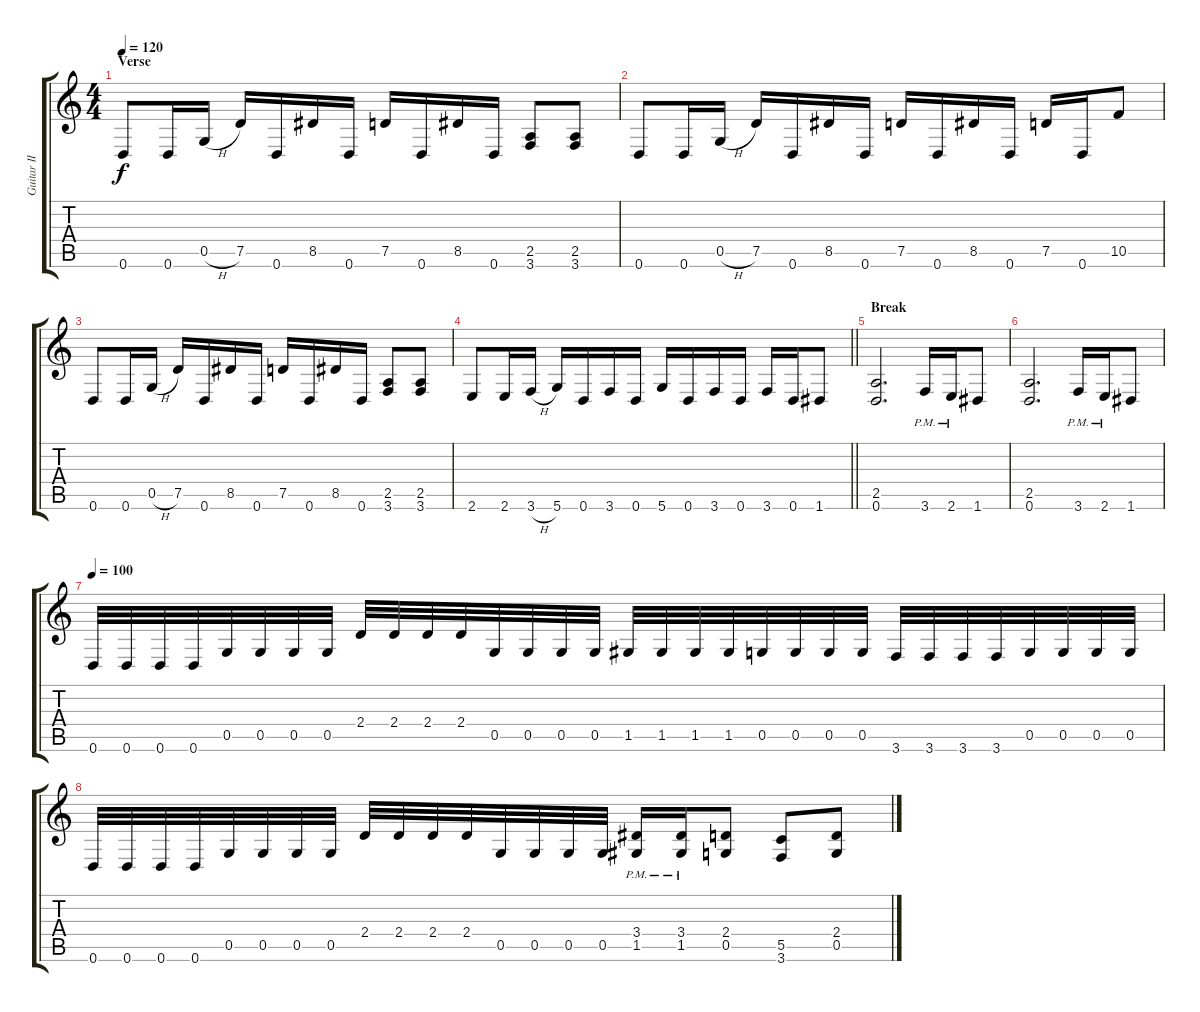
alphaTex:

\track ("Guitar II" "Guitar II") {instrument distortionguitar}
\staff {score tabs}
\tuning (D4 A3 F3 C3 G2 D2) {hide}
\ts (4 4)
\section ("" "Verse")
\tempo 120
\clef g2
\ks c
0.6.8{dy f} 0.6.16 0.5{h}.16 7.5.16 0.6.16 8.5.16 0.6.16 7.5.16 0.6.16 8.5.16 0.6.16 (2.5 3.6).8 (2.5 3.6).8 |
0.6.8 0.6.16 0.5{h}.16 7.5.16 0.6.16 8.5.16 0.6.16 7.5.16 0.6.16 8.5.16 0.6.16 7.5.16 0.6.16 10.5.8 |
0.6.8 0.6.16 0.5{h}.16 7.5.16 0.6.16 8.5.16 0.6.16 7.5.16 0.6.16 8.5.16 0.6.16 (2.5 3.6).8 (2.5 3.6).8 |
\barLineRight lightlight
2.6.8 2.6.16 3.6{h}.16 5.6.16 0.6.16 3.6.16 0.6.16 5.6.16 0.6.16 3.6.16 0.6.16 3.6.16 0.6.16 1.6.8 |
\section ("" "Break")
(2.5 0.6).2{d} 3.6{pm}.16 2.6{pm}.16 1.6.8 |
(2.5 0.6).2{d} 3.6{pm}.16 2.6{pm}.16 1.6.8 |
\tempo 100
0.6.32 0.6.32 0.6.32 0.6.32 0.5.32 0.5.32 0.5.32 0.5.32 2.4.32 2.4.32 2.4.32 2.4.32 0.5.32 0.5.32 0.5.32 0.5.32 1.5.32 1.5.32 1.5.32 1.5.32 0.5.32 0.5.32 0.5.32 0.5.32 3.6.32 3.6.32 3.6.32 3.6.32 0.5.32 0.5.32 0.5.32 0.5.32 |
0.6.32 0.6.32 0.6.32 0.6.32 0.5.32 0.5.32 0.5.32 0.5.32 2.4.32 2.4.32 2.4.32 2.4.32 0.5.32 0.5.32 0.5.32 0.5.32 (3.4{pm} 1.5{pm}).16 (3.4{pm} 1.5{pm}).16 (2.4 0.5).8 (5.5 3.6).8 (2.4 0.5).8
